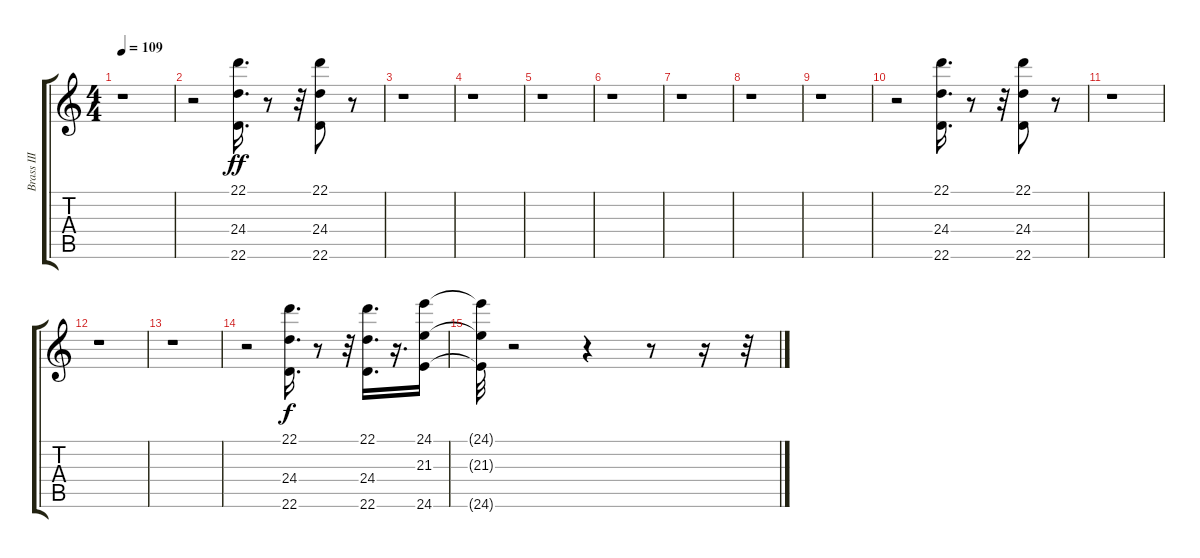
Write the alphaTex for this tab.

\track ("Brass III" "Brass III") {instrument brasssection}
\staff {score tabs}
\tuning (E4 B3 G3 D3 A2 E2) {hide}
\ts (4 4)
\tempo 109
\clef g2
\ks c
r.1{dy f} |
r.2 (22.1 24.4 22.6).16{d dy ff} r.8 r.32 (22.1 24.4 22.6).8 r.8 |
r.1 |
r.1 |
r.1 |
r.1 |
r.1 |
r.1 |
r.1 |
r.2 (22.1 24.4 22.6).16{d} r.8 r.32 (22.1 24.4 22.6).8 r.8 |
r.1 |
r.1 |
r.1 |
r.2 (22.1 24.4 22.6).16{d dy f} r.8 r.32 (22.1 24.4 22.6).16{d} r.16{d} (24.1 21.3 24.6).16 |
(24.1{t} 21.3{t} 24.6{t}).32 r.2 r.4 r.8 r.16 r.32
